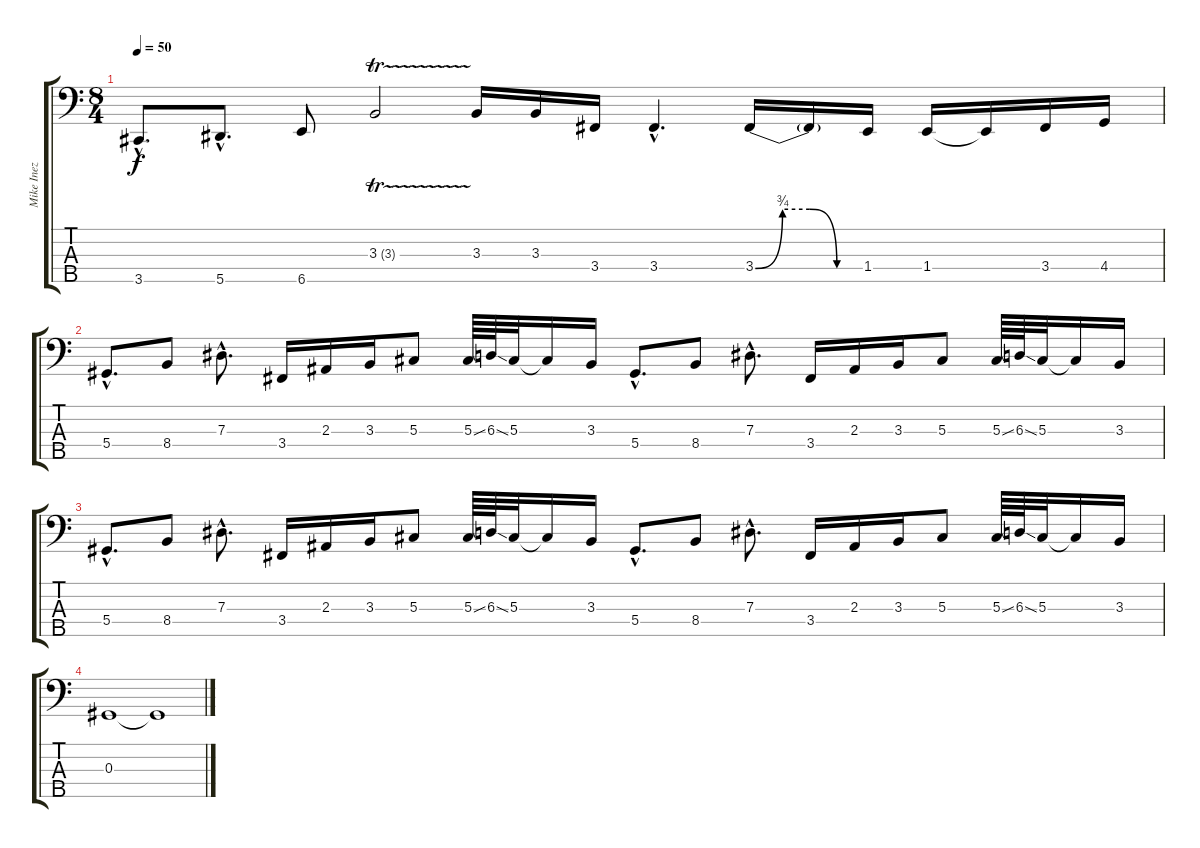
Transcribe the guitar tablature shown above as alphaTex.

\track ("Mike Inez Ac. Bass" "Mike Inez ") {instrument acousticbass}
\staff {score tabs}
\tuning (Gb2 Db2 Ab1 Eb1 Bb0) {hide}
\ts (8 4)
\tempo 50
\clef f4
\ks c
3.5{hac}.8{d dy f} 5.5{hac}.8{d} 6.5.8 3.3{tr (3 16)}.2 3.3.16 3.3.16 3.4.16 3.4{hac}.4{d} 3.4{be (custom 0 0 15 3 30 3 45 0 60 0)}.16 3.4{t}.16 1.4.16 1.4.16 1.4{t}.16 3.4.16 4.4.16 |
5.4{hac}.8{d} 8.4.8 7.3{hac}.8{d} 3.4.16 2.3.16 3.3.16 5.3.8 5.3{ss}.64 6.3{ss}.64 5.3.32 5.3{t}.16 3.3.16 5.4{hac}.8{d} 8.4.8 7.3{hac}.8{d} 3.4.16 2.3.16 3.3.16 5.3.8 5.3{ss}.64 6.3{ss}.64 5.3.32 5.3{t}.16 3.3.16 |
5.4{hac}.8{d} 8.4.8 7.3{hac}.8{d} 3.4.16 2.3.16 3.3.16 5.3.8 5.3{ss}.64 6.3{ss}.64 5.3.32 5.3{t}.16 3.3.16 5.4{hac}.8{d} 8.4.8 7.3{hac}.8{d} 3.4.16 2.3.16 3.3.16 5.3.8 5.3{ss}.64 6.3{ss}.64 5.3.32 5.3{t}.16 3.3.16 |
0.3.1 0.3{t}.1
